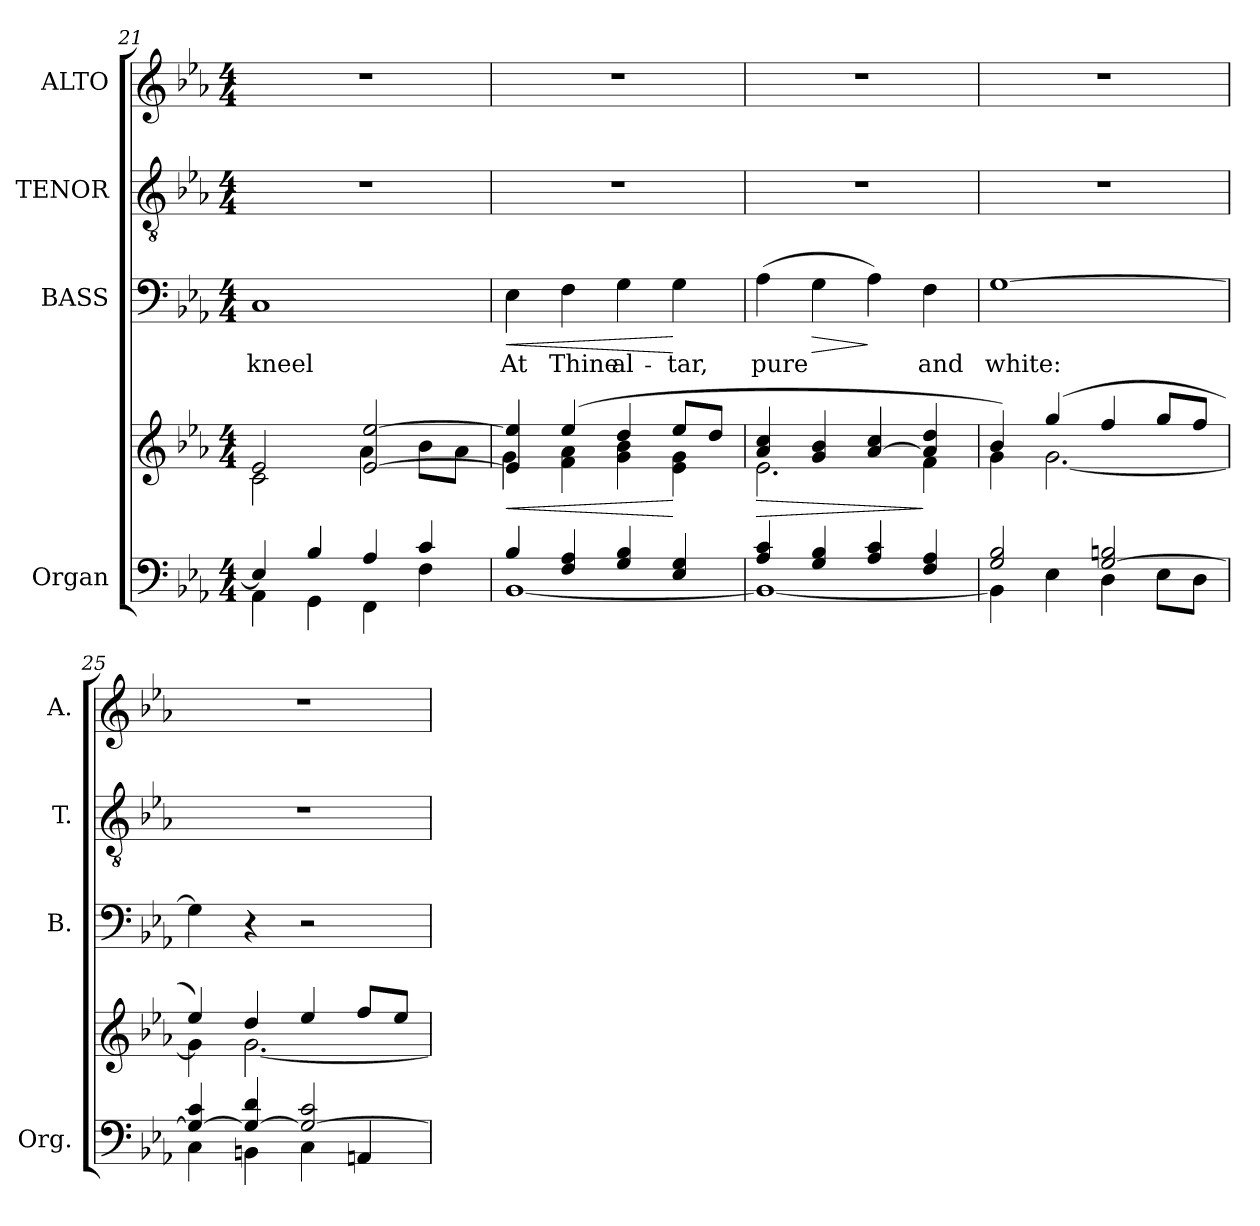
**kern	**kern	**dynam	**kern	**text	**dynam	**kern	**kern
*part4	*part4	*part4	*part3	*part3	*part3	*part2	*part1
*staff5	*staff4	*staff4/5	*staff3	*staff3	*staff3	*staff2	*staff1
*I"Organ	*	*	*I"BASS	*	*	*I"TENOR	*I"ALTO
*I'Org.	*	*	*I'B.	*	*	*I'T.	*I'A.
*clefF4	*clefG2	*	*clefF4	*	*	*clefGv2	*clefG2
*	*	*	*	*	*	*ITrd7c12	*
*k[b-e-a-]	*k[b-e-a-]	*	*k[b-e-a-]	*	*	*k[b-e-a-]	*k[b-e-a-]
*E-:	*E-:	*	*E-:	*	*	*E-:	*E-:
*M4/4	*M4/4	*	*M4/4	*	*	*M4/4	*M4/4
=21	=21	=21	=21	=21	=21	=21	=21
*^	*^	*	*	*	*	*	*
!	!	!	!	!	!	!LO:LY:b:color=#000000	!	!	!
4E-i/]	4AA-i\	2e-i/	2ci\	.	1Ci	kneel	.	1r	1r
4B-i/	4GGi\	.	.	.	.	.	.	.	.
4A-i/	4FFi\	[2e-i/ [2ee-i	4a-i\	.	.	.	.	.	.
4ci/	4Fi\	.	8b-i\L	.	.	.	.	.	.
.	.	.	8a-i\J	.	.	.	.	.	.
=22	=22	=22	=22	=22	=22	=22	=22	=22	=22
!	!	!	!	!LO:HP:b	!	!	!	!	!
!	!	!	!	!	!	!LO:LY:b:color=#000000	!LO:HP:b	!	!
4B-i/	[1BB-i	4e-i/] 4ee-i]	4gi\	<	4E-i\	At	<	1r	1r
!	!	!	!	!	!	!LO:LY:b:color=#000000	!	!	!
4Fi/ 4A-i	.	(4ee-i/	4fi\ 4a-i	.	4Fi\	Thine	.	.	.
!	!	!	!	!	!	!LO:LY:b:color=#000000	!	!	!
4Gi/ 4B-i	.	4ddi/	4gi\ 4b-i	.	4Gi\	al-	.	.	.
!	!	!	!	!	!	!LO:LY:b:color=#000000	!	!	!
4E-i/ 4Gi	.	8ee-i/L	4e-i\ 4gi	[	4Gi\	-tar,	[	.	.
.	.	8ddi/J	.	.	.	.	.	.	.
!!LO:PB:g=z
=23	=23	=23	=23	=23	=23	=23	=23	=23	=23
!	!	!	!	!LO:HP:b	!	!	!	!	!
!	!	!	!	!	!	!LO:LY:b:color=#000000	!	!	!
4A-i/ 4ci	1BB-i_	4a-i/ 4cci	2.e-i\	>	(4A-i\	pure	.	1r	1r
!	!	!	!	!	!	!	!LO:HP:b	!	!
4Gi/ 4B-i	.	4gi/ 4b-i	.	.	4Gi\	.	>	.	.
4A-i/ 4ci	.	[4a-i/ 4cci	.	.	4A-i\)	.	]	.	.
!	!	!	!	!	!	!LO:LY:b:color=#000000	!	!	!
4Fi/ 4A-i	.	4a-i/] 4ddi	4fi\	]	4Fi\	and	.	.	.
=24	=24	=24	=24	=24	=24	=24	=24	=24	=24
!	!	!	!	!	!	!LO:LY:b:color=#000000	!	!	!
2Gi/ 2B-i	4BB-i\]	4b-i/)	4gi\	.	[1Gi	white:	.	1r	1r
.	4E-i\	(4ggi/	[2.gi\	.	.	.	.	.	.
[2Gi/ 2Bni	4Di\	4ffi/	.	.	.	.	.	.	.
.	8E-i\L	8ggi/L	.	.	.	.	.	.	.
.	8Di\J	8ffi/J	.	.	.	.	.	.	.
=25	=25	=25	=25	=25	=25	=25	=25	=25	=25
4Gi/_ 4ci	4Ci\	4ee-i/)	4gi\]	.	4Gi\]	.	.	1r	1r
4Gi/_ 4di	4BBni\	4ddi/	[2.gi\	.	4r	.	.	.	.
2Gi/_ 2ci	4Ci\	4ee-i/	.	.	2r	.	.	.	.
.	4AAni/	8ffi/L	.	.	.	.	.	.	.
.	.	8ee-i/J	.	.	.	.	.	.	.
*v	*v	*	*	*	*	*	*	*	*
*	*v	*v	*	*	*	*	*	*
=	=	=	=	=	=	=	=
*-	*-	*-	*-	*-	*-	*-	*-
